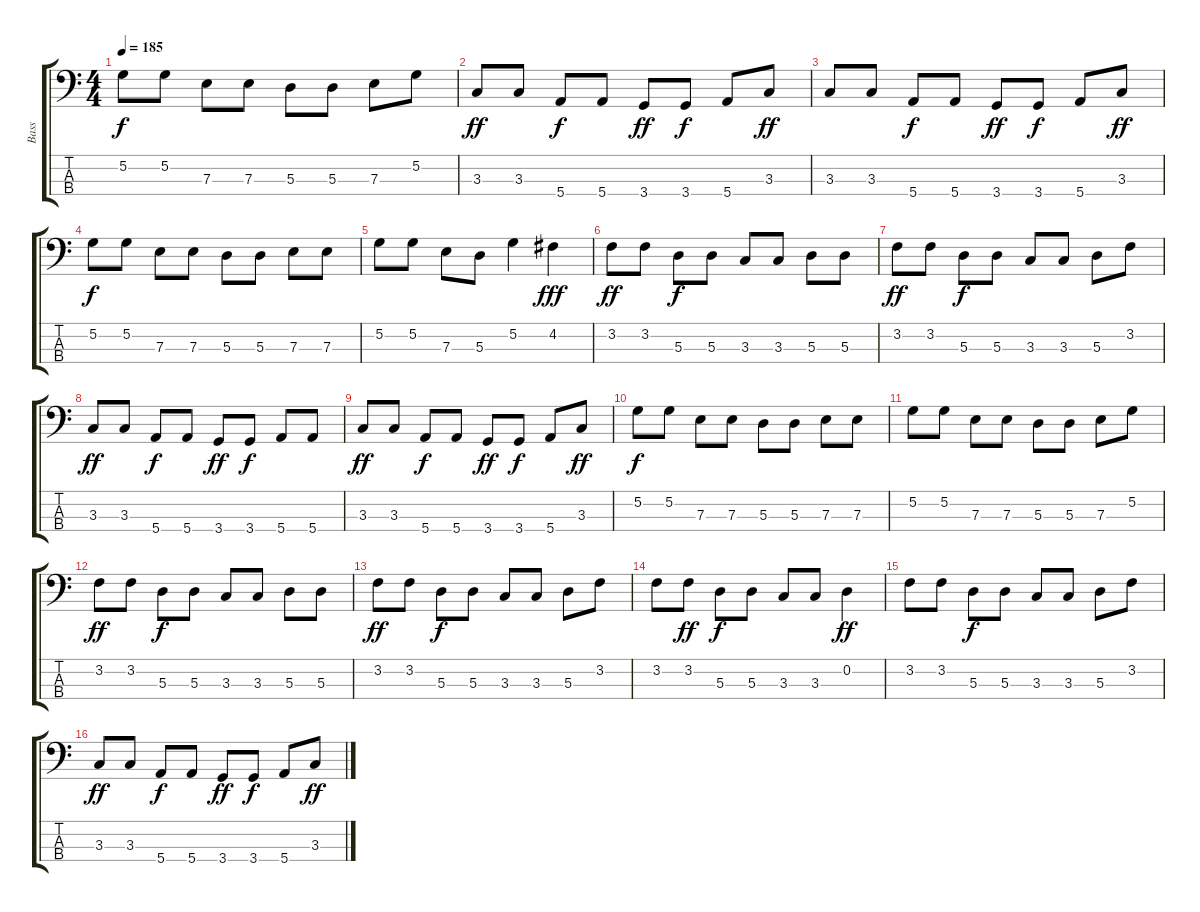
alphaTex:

\track ("Bass" "Bass") {instrument electricbasspick}
\staff {score tabs}
\tuning (G2 D2 A1 E1) {hide}
\ts (4 4)
\tempo 185
\clef f4
\ks c
5.2.8{dy f} 5.2.8 7.3.8 7.3.8 5.3.8 5.3.8 7.3.8 5.2.8 |
3.3.8{dy ff} 3.3.8 5.4.8{dy f} 5.4.8 3.4.8{dy ff} 3.4.8{dy f} 5.4.8 3.3.8{dy ff} |
3.3.8 3.3.8 5.4.8{dy f} 5.4.8 3.4.8{dy ff} 3.4.8{dy f} 5.4.8 3.3.8{dy ff} |
5.2.8{dy f} 5.2.8 7.3.8 7.3.8 5.3.8 5.3.8 7.3.8 7.3.8 |
5.2.8 5.2.8 7.3.8 5.3.8 5.2.4 4.2.4{dy fff} |
3.2.8{dy ff} 3.2.8 5.3.8{dy f} 5.3.8 3.3.8 3.3.8 5.3.8 5.3.8 |
3.2.8{dy ff} 3.2.8 5.3.8{dy f} 5.3.8 3.3.8 3.3.8 5.3.8 3.2.8 |
3.3.8{dy ff} 3.3.8 5.4.8{dy f} 5.4.8 3.4.8{dy ff} 3.4.8{dy f} 5.4.8 5.4.8 |
3.3.8{dy ff} 3.3.8 5.4.8{dy f} 5.4.8 3.4.8{dy ff} 3.4.8{dy f} 5.4.8 3.3.8{dy ff} |
5.2.8{dy f} 5.2.8 7.3.8 7.3.8 5.3.8 5.3.8 7.3.8 7.3.8 |
5.2.8 5.2.8 7.3.8 7.3.8 5.3.8 5.3.8 7.3.8 5.2.8 |
3.2.8{dy ff} 3.2.8 5.3.8{dy f} 5.3.8 3.3.8 3.3.8 5.3.8 5.3.8 |
3.2.8{dy ff} 3.2.8 5.3.8{dy f} 5.3.8 3.3.8 3.3.8 5.3.8 3.2.8 |
3.2.8 3.2.8{dy ff} 5.3.8{dy f} 5.3.8 3.3.8 3.3.8 0.2.4{dy ff} |
3.2.8 3.2.8 5.3.8{dy f} 5.3.8 3.3.8 3.3.8 5.3.8 3.2.8 |
3.3.8{dy ff} 3.3.8 5.4.8{dy f} 5.4.8 3.4.8{dy ff} 3.4.8{dy f} 5.4.8 3.3.8{dy ff}
